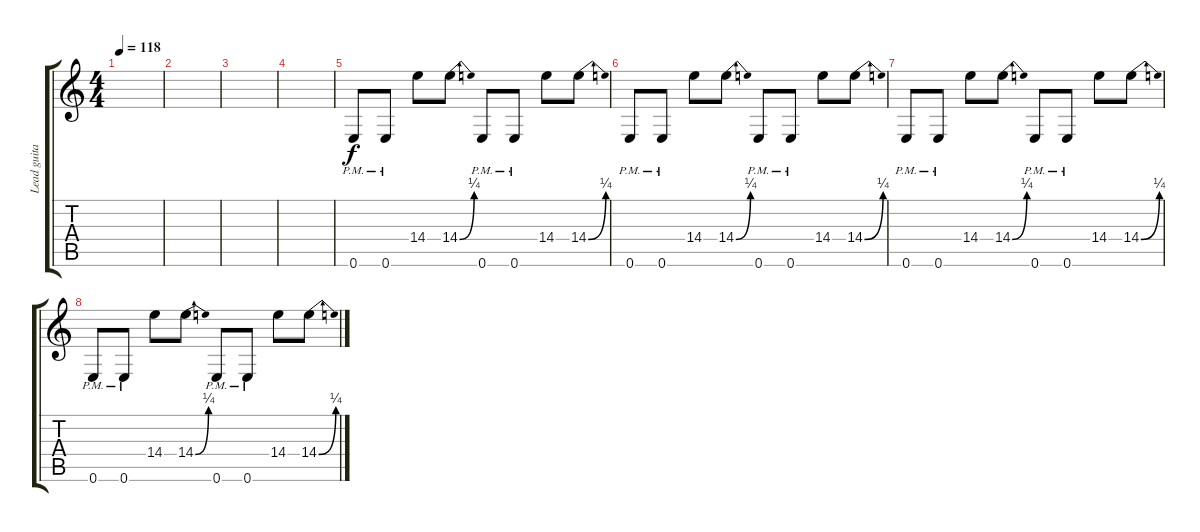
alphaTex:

\track ("Lead guitar overdubs" "Lead guita") {instrument overdrivenguitar}
\staff {score tabs}
\tuning (E4 B3 G3 D3 A2 E2) {hide}
\ts (4 4)
\tempo 118
\clef g2
\ks c
|
|
|
|
0.6{pm}.8 0.6{pm}.8 14.4.8 14.4{be (bend 0 0 60 1)}.8 0.6{pm}.8 0.6{pm}.8 14.4.8 14.4{be (bend 0 0 60 1)}.8 |
0.6{pm}.8 0.6{pm}.8 14.4.8 14.4{be (bend 0 0 60 1)}.8 0.6{pm}.8 0.6{pm}.8 14.4.8 14.4{be (bend 0 0 60 1)}.8 |
0.6{pm}.8 0.6{pm}.8 14.4.8 14.4{be (bend 0 0 60 1)}.8 0.6{pm}.8 0.6{pm}.8 14.4.8 14.4{be (bend 0 0 60 1)}.8 |
0.6{pm}.8 0.6{pm}.8 14.4.8 14.4{be (bend 0 0 60 1)}.8 0.6{pm}.8 0.6{pm}.8 14.4.8 14.4{be (bend 0 0 60 1)}.8
